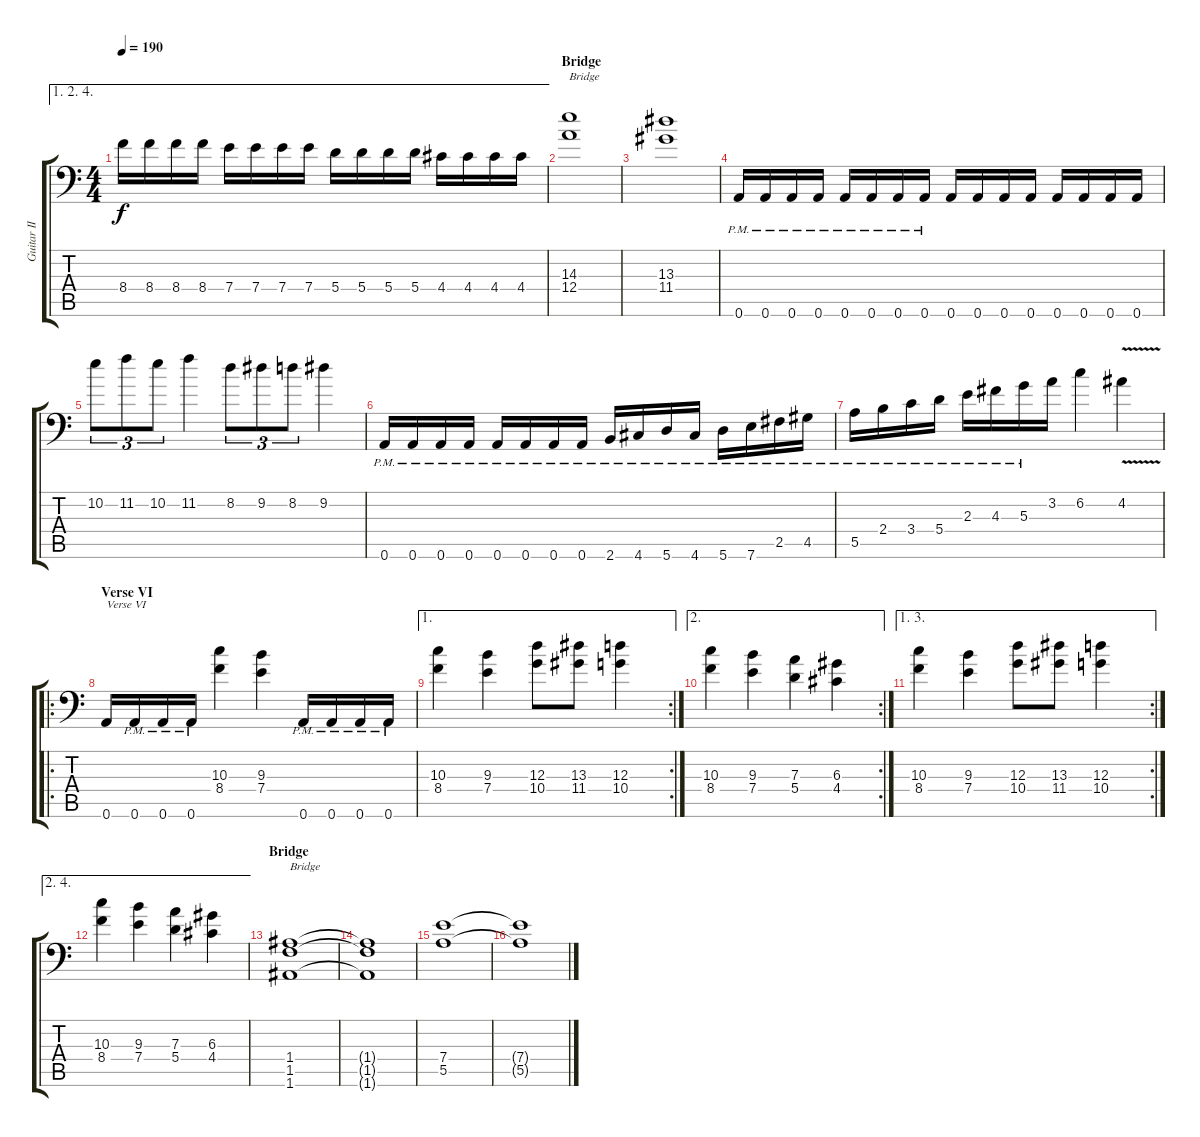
\track ("Guitar II [Dallas Toler-Wade]" "Guitar II ") {instrument distortionguitar}
\staff {score tabs}
\tuning (B3 Gb3 D3 A2 E2 A1) {hide}
\ae (1 2 4)
\ts (4 4)
\tempo 190
\clef f4
\ks c
8.4.16{dy f} 8.4.16 8.4.16 8.4.16 7.4.16 7.4.16 7.4.16 7.4.16 5.4.16 5.4.16 5.4.16 5.4.16 4.4.16 4.4.16 4.4.16 4.4.16 |
\section ("" "Bridge")
(14.3 12.4).1{txt "Bridge"} |
(13.3 11.4).1 |
0.6{pm}.16 0.6{pm}.16 0.6{pm}.16 0.6{pm}.16 0.6{pm}.16 0.6{pm}.16 0.6{pm}.16 0.6{pm}.16 0.6.16 0.6.16 0.6.16 0.6.16 0.6.16 0.6.16 0.6.16 0.6.16 |
10.2.8{tu (3 2)} 11.2.8{tu (3 2)} 10.2.8{tu (3 2)} 11.2.4 8.2.8{tu (3 2)} 9.2.8{tu (3 2)} 8.2.8{tu (3 2)} 9.2.4 |
0.6{pm}.16 0.6{pm}.16 0.6{pm}.16 0.6{pm}.16 0.6{pm}.16 0.6{pm}.16 0.6{pm}.16 0.6{pm}.16 2.6{pm}.16 4.6{pm}.16 5.6{pm}.16 4.6{pm}.16 5.6{pm}.16 7.6{pm}.16 2.5{pm}.16 4.5{pm}.16 |
5.5{pm}.16 2.4{pm}.16 3.4{pm}.16 5.4{pm}.16 2.3{pm}.16 4.3{pm}.16 5.3{pm}.16 3.2.16 6.2.4 4.2{v}.4 |
\ro
\section ("" "Verse VI")
0.6.16{txt "Verse VI"} 0.6{pm}.16 0.6{pm}.16 0.6{pm}.16 (10.3 8.4).4 (9.3 7.4).4 0.6{pm}.16 0.6{pm}.16 0.6{pm}.16 0.6{pm}.16 |
\ae 1
\rc 2
(10.3 8.4).4 (9.3 7.4).4 (12.3 10.4).8 (13.3 11.4).8 (12.3 10.4).4 |
\ae 2
\rc 2
(10.3 8.4).4 (9.3 7.4).4 (7.3 5.4).4 (6.3 4.4).4 |
\ae (1 3)
\rc 2
(10.3 8.4).4 (9.3 7.4).4 (12.3 10.4).8 (13.3 11.4).8 (12.3 10.4).4 |
\ae (2 4)
(10.3 8.4).4 (9.3 7.4).4 (7.3 5.4).4 (6.3 4.4).4 |
\section ("" "Bridge")
(1.4 1.5 1.6).1{txt "Bridge"} |
(1.4{t} 1.5{t} 1.6{t}).1 |
(7.4 5.5).1 |
(7.4{t} 5.5{t}).1
